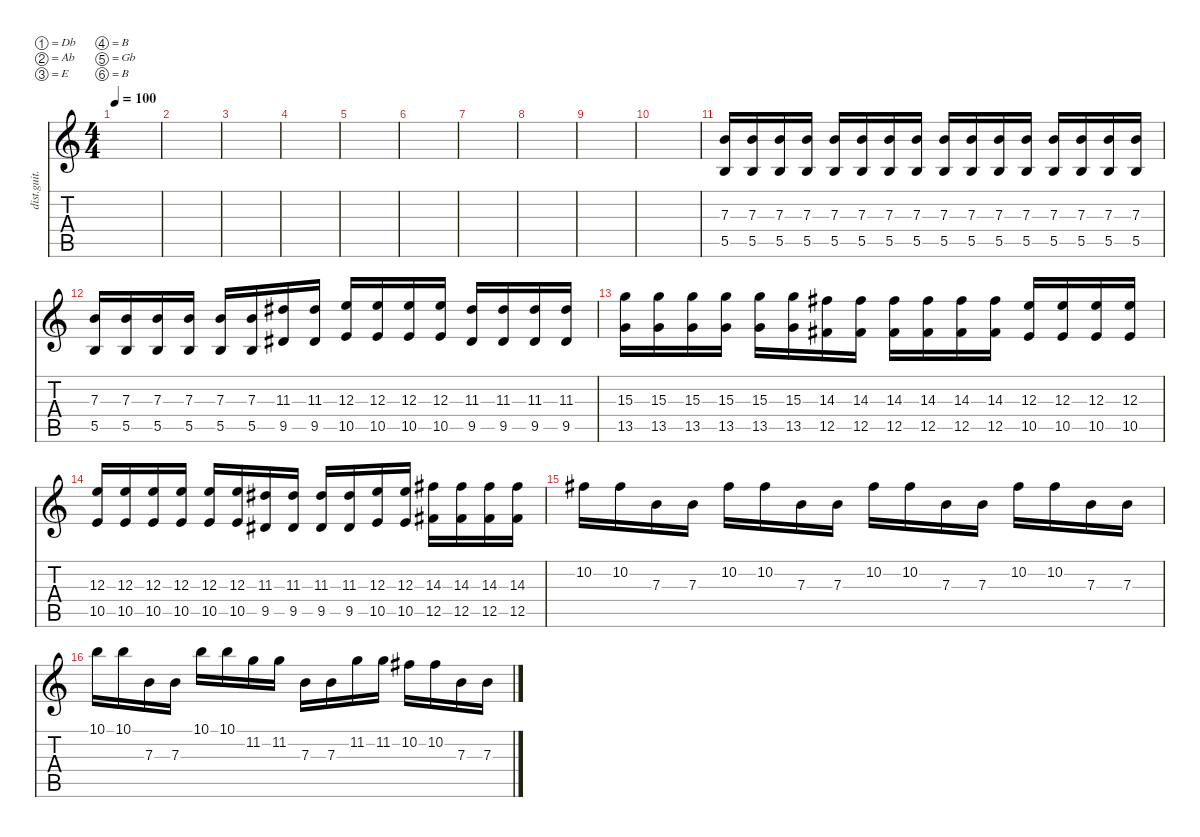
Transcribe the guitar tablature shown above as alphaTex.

\defaultSystemsLayout 4
\hideDynamics
\bracketExtendMode nobrackets
\track ("lead" "dist.guit.") {instrument distortionguitar}
\staff {score tabs}
\tuning (Db4 Ab3 E3 B2 Gb2 B1)
\ts (4 4)
\tempo 100
\clef g2
\ks c
|
|
|
|
|
|
|
|
|
|
(5.5 7.3).16{beam Up} (5.5 7.3).16{beam Up} (5.5 7.3).16{beam Up} (5.5 7.3).16{beam Up} (5.5 7.3).16{beam Up} (5.5 7.3).16{beam Up} (5.5 7.3).16{beam Up} (5.5 7.3).16{beam Up} (5.5 7.3).16{beam Up} (5.5 7.3).16{beam Up} (5.5 7.3).16{beam Up} (5.5 7.3).16{beam Up} (5.5 7.3).16{beam Up} (5.5 7.3).16{beam Up} (5.5 7.3).16{beam Up} (5.5 7.3).16{beam Up} |
(7.3 5.5).16{beam Up} (7.3 5.5).16{beam Up} (7.3 5.5).16{beam Up} (7.3 5.5).16{beam Up} (7.3 5.5).16{beam Up} (7.3 5.5).16{beam Up} (9.5{acc #} 11.3{acc #}).16{beam Up} (9.5{acc #} 11.3{acc #}).16{beam Up} (10.5 12.3).16{beam Up} (10.5 12.3).16{beam Up} (10.5 12.3).16{beam Up} (10.5 12.3).16{beam Up} (9.5{acc #} 11.3{acc #}).16{beam Up} (9.5{acc #} 11.3{acc #}).16{beam Up} (9.5{acc #} 11.3{acc #}).16{beam Up} (9.5{acc #} 11.3{acc #}).16{beam Up} |
(13.5 15.3).16{beam Down} (13.5 15.3).16{beam Down} (13.5 15.3).16{beam Down} (13.5 15.3).16{beam Down} (13.5 15.3).16{beam Down} (13.5 15.3).16{beam Down} (12.5{acc #} 14.3{acc #}).16{beam Down} (12.5{acc #} 14.3{acc #}).16{beam Down} (12.5{acc #} 14.3{acc #}).16{beam Down} (12.5{acc #} 14.3{acc #}).16{beam Down} (12.5{acc #} 14.3{acc #}).16{beam Down} (12.5{acc #} 14.3{acc #}).16{beam Down} (10.5 12.3).16{beam Up} (10.5 12.3).16{beam Up} (10.5 12.3).16{beam Up} (10.5 12.3).16{beam Up} |
(10.5 12.3).16{beam Up} (10.5 12.3).16{beam Up} (10.5 12.3).16{beam Up} (10.5 12.3).16{beam Up} (10.5 12.3).16{beam Up} (10.5 12.3).16{beam Up} (9.5{acc #} 11.3{acc #}).16{beam Up} (9.5{acc #} 11.3{acc #}).16{beam Up} (9.5{acc #} 11.3{acc #}).16{beam Up} (9.5{acc #} 11.3{acc #}).16{beam Up} (10.5 12.3).16{beam Up} (10.5 12.3).16{beam Up} (12.5{acc #} 14.3{acc #}).16{beam Down} (12.5{acc #} 14.3{acc #}).16{beam Down} (12.5{acc #} 14.3{acc #}).16{beam Down} (12.5{acc #} 14.3{acc #}).16{beam Down} |
10.2{acc #}.16{beam Down} 10.2{acc #}.16{beam Down} 7.3.16{beam Down} 7.3.16{beam Down} 10.2{acc #}.16{beam Down} 10.2{acc #}.16{beam Down} 7.3.16{beam Down} 7.3.16{beam Down} 10.2{acc #}.16{beam Down} 10.2{acc #}.16{beam Down} 7.3.16{beam Down} 7.3.16{beam Down} 10.2{acc #}.16{beam Down} 10.2{acc #}.16{beam Down} 7.3.16{beam Down} 7.3.16{beam Down} |
10.1.16{beam Down} 10.1.16{beam Down} 7.3.16{beam Down} 7.3.16{beam Down} 10.1.16{beam Down} 10.1.16{beam Down} 11.2.16{beam Down} 11.2.16{beam Down} 7.3.16{beam Down} 7.3.16{beam Down} 11.2.16{beam Down} 11.2.16{beam Down} 10.2{acc #}.16{beam Down} 10.2{acc #}.16{beam Down} 7.3.16{beam Down} 7.3.16{beam Down}
